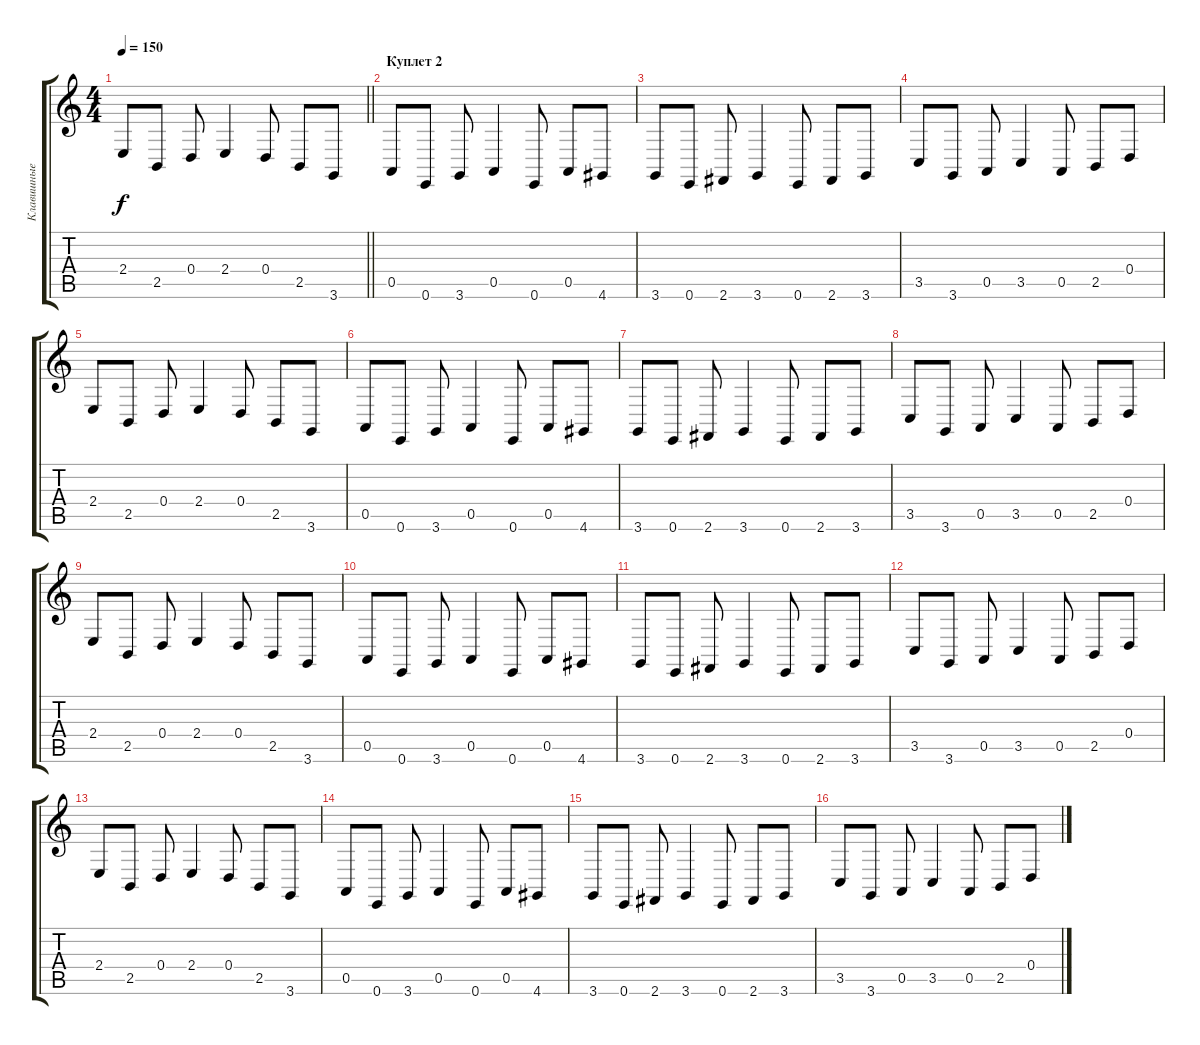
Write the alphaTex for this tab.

\track ("Клавишные" "Клавишные") {instrument electricpiano1}
\staff {score tabs}
\tuning (E4 B3 G3 D3 A2 E2) {hide}
\ts (4 4)
\tempo 150
\clef g2
\barLineRight lightlight
\ks c
2.4.8{dy f} 2.5.8 0.4.8 2.4.4 0.4.8 2.5.8 3.6.8 |
\section ("" "Куплет 2")
0.5.8 0.6.8 3.6.8 0.5.4 0.6.8 0.5.8 4.6.8 |
3.6.8 0.6.8 2.6.8 3.6.4 0.6.8 2.6.8 3.6.8 |
3.5.8 3.6.8 0.5.8 3.5.4 0.5.8 2.5.8 0.4.8 |
2.4.8 2.5.8 0.4.8 2.4.4 0.4.8 2.5.8 3.6.8 |
0.5.8 0.6.8 3.6.8 0.5.4 0.6.8 0.5.8 4.6.8 |
3.6.8 0.6.8 2.6.8 3.6.4 0.6.8 2.6.8 3.6.8 |
3.5.8 3.6.8 0.5.8 3.5.4 0.5.8 2.5.8 0.4.8 |
2.4.8 2.5.8 0.4.8 2.4.4 0.4.8 2.5.8 3.6.8 |
0.5.8 0.6.8 3.6.8 0.5.4 0.6.8 0.5.8 4.6.8 |
3.6.8 0.6.8 2.6.8 3.6.4 0.6.8 2.6.8 3.6.8 |
3.5.8 3.6.8 0.5.8 3.5.4 0.5.8 2.5.8 0.4.8 |
2.4.8 2.5.8 0.4.8 2.4.4 0.4.8 2.5.8 3.6.8 |
0.5.8 0.6.8 3.6.8 0.5.4 0.6.8 0.5.8 4.6.8 |
3.6.8 0.6.8 2.6.8 3.6.4 0.6.8 2.6.8 3.6.8 |
3.5.8 3.6.8 0.5.8 3.5.4 0.5.8 2.5.8 0.4.8
